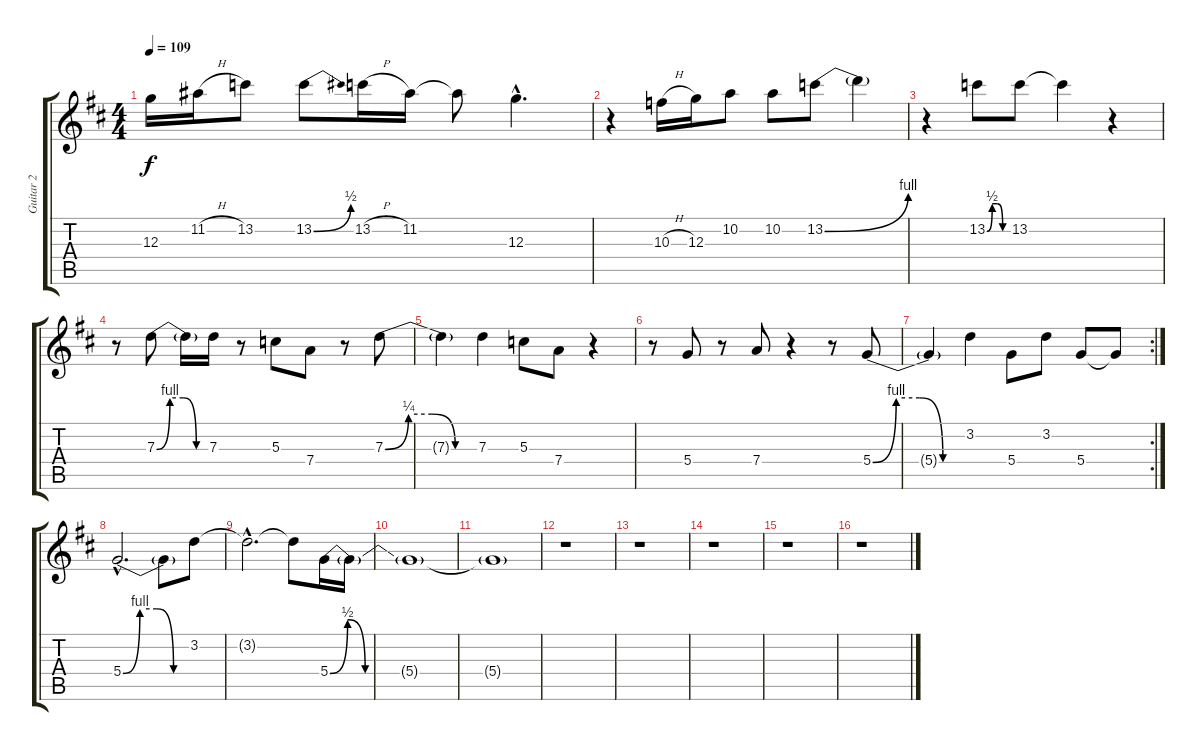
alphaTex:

\track ("Guitar 2" "Guitar 2") {instrument distortionguitar}
\staff {score tabs}
\tuning (E4 B3 G3 D3 A2 E2) {hide}
\ts (4 4)
\tempo 109
\clef g2
\ks d
12.3.16{dy f} 11.2{h}.16 13.2.8 13.2{be (bend 0 0 60 2)}.8 13.2{h}.16 11.2.16 11.2{t}.8 12.3{hac}.4{d} |
r.4 10.3{h}.16 12.3.16 10.2.8 10.2.8 13.2{be (bend 0 0 60 4)}.8 13.2{t}.4 |
r.4 13.2{be (custom 0 0 15 2 30 2 45 0 60 0)}.8 13.2.8 13.2{t}.4 r.4 |
r.8 7.3{be (custom 0 0 15 4 30 4 45 0 60 0)}.8 7.3{t}.16 7.3.16 r.8 5.3.8 7.4.8 r.8 7.3{be (custom 0 0 15 1 30 1 45 0 60 0)}.8 |
7.3{t}.4 7.3.4 5.3.8 7.4.8 r.4 |
r.8 5.4.8 r.8 7.4.8 r.4 r.8 5.4{be (custom 0 0 15 4 30 4 45 0 60 0)}.8 |
\rc 2
5.4{t}.4 3.2.4 5.4.8 3.2.8 5.4.8 5.4{t}.8 |
5.4{be (custom 0 0 15 4 30 4 45 0 60 0) hac}.2{d} 5.4{t}.8 3.2.8 |
3.2{hac t}.2{d} 3.2{t}.8 5.4{be (custom 0 0 5 2 10 0 45 0 60 0)}.16 5.4{t}.16 |
5.4{t}.1 |
5.4{t}.1 |
r.1 |
r.1 |
r.1 |
r.1 |
r.1
